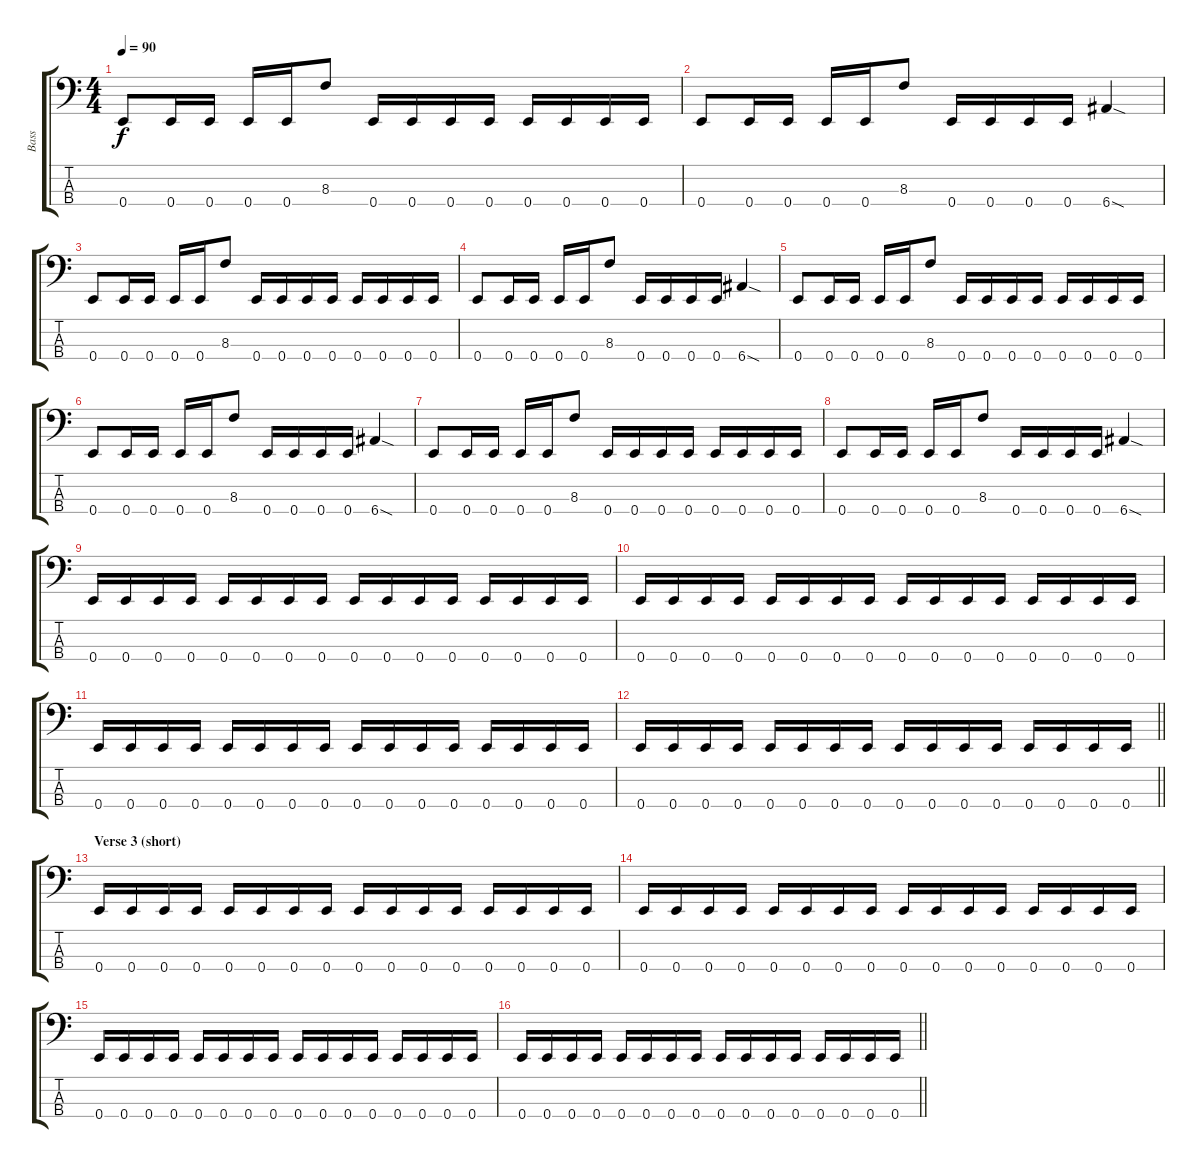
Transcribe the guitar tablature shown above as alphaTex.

\track ("Bass" "Bass") {instrument electricbassfinger}
\staff {score tabs}
\tuning (G2 D2 A1 E1) {hide}
\ts (4 4)
\tempo 90
\clef f4
\ks c
0.4.8{dy f} 0.4.16 0.4.16 0.4.16 0.4.16 8.3.8 0.4.16 0.4.16 0.4.16 0.4.16 0.4.16 0.4.16 0.4.16 0.4.16 |
0.4.8 0.4.16 0.4.16 0.4.16 0.4.16 8.3.8 0.4.16 0.4.16 0.4.16 0.4.16 6.4{sod}.4 |
0.4.8 0.4.16 0.4.16 0.4.16 0.4.16 8.3.8 0.4.16 0.4.16 0.4.16 0.4.16 0.4.16 0.4.16 0.4.16 0.4.16 |
0.4.8 0.4.16 0.4.16 0.4.16 0.4.16 8.3.8 0.4.16 0.4.16 0.4.16 0.4.16 6.4{sod}.4 |
0.4.8 0.4.16 0.4.16 0.4.16 0.4.16 8.3.8 0.4.16 0.4.16 0.4.16 0.4.16 0.4.16 0.4.16 0.4.16 0.4.16 |
0.4.8 0.4.16 0.4.16 0.4.16 0.4.16 8.3.8 0.4.16 0.4.16 0.4.16 0.4.16 6.4{sod}.4 |
0.4.8 0.4.16 0.4.16 0.4.16 0.4.16 8.3.8 0.4.16 0.4.16 0.4.16 0.4.16 0.4.16 0.4.16 0.4.16 0.4.16 |
0.4.8 0.4.16 0.4.16 0.4.16 0.4.16 8.3.8 0.4.16 0.4.16 0.4.16 0.4.16 6.4{sod}.4 |
0.4.16 0.4.16 0.4.16 0.4.16 0.4.16 0.4.16 0.4.16 0.4.16 0.4.16 0.4.16 0.4.16 0.4.16 0.4.16 0.4.16 0.4.16 0.4.16 |
0.4.16 0.4.16 0.4.16 0.4.16 0.4.16 0.4.16 0.4.16 0.4.16 0.4.16 0.4.16 0.4.16 0.4.16 0.4.16 0.4.16 0.4.16 0.4.16 |
0.4.16 0.4.16 0.4.16 0.4.16 0.4.16 0.4.16 0.4.16 0.4.16 0.4.16 0.4.16 0.4.16 0.4.16 0.4.16 0.4.16 0.4.16 0.4.16 |
\barLineRight lightlight
0.4.16 0.4.16 0.4.16 0.4.16 0.4.16 0.4.16 0.4.16 0.4.16 0.4.16 0.4.16 0.4.16 0.4.16 0.4.16 0.4.16 0.4.16 0.4.16 |
\section ("" "Verse 3 (short)")
0.4.16 0.4.16 0.4.16 0.4.16 0.4.16 0.4.16 0.4.16 0.4.16 0.4.16 0.4.16 0.4.16 0.4.16 0.4.16 0.4.16 0.4.16 0.4.16 |
0.4.16 0.4.16 0.4.16 0.4.16 0.4.16 0.4.16 0.4.16 0.4.16 0.4.16 0.4.16 0.4.16 0.4.16 0.4.16 0.4.16 0.4.16 0.4.16 |
0.4.16 0.4.16 0.4.16 0.4.16 0.4.16 0.4.16 0.4.16 0.4.16 0.4.16 0.4.16 0.4.16 0.4.16 0.4.16 0.4.16 0.4.16 0.4.16 |
\barLineRight lightlight
0.4.16 0.4.16 0.4.16 0.4.16 0.4.16 0.4.16 0.4.16 0.4.16 0.4.16 0.4.16 0.4.16 0.4.16 0.4.16 0.4.16 0.4.16 0.4.16
